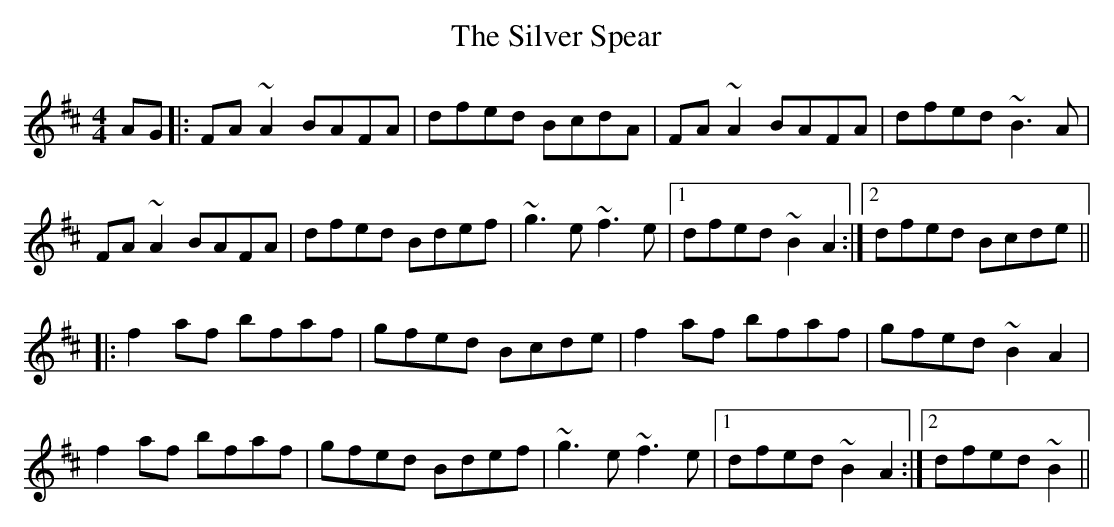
X:1
T: The Silver Spear
M: 4/4
L: 1/8
K: Dmaj
AG|:FA ~A2 BAFA|dfed BcdA|FA ~A2 BAFA|dfed ~B3 A|
FA ~A2 BAFA|dfed Bdef|~g3 e ~f3 e|1 dfed ~B2 A2:|2 dfed Bcde||
|:f2 af bfaf|gfed Bcde|f2 af bfaf|gfed ~B2 A2|
f2 af bfaf|gfed Bdef|~g3 e ~f3 e|1 dfed ~B2 A2:|2 dfed ~B2||
